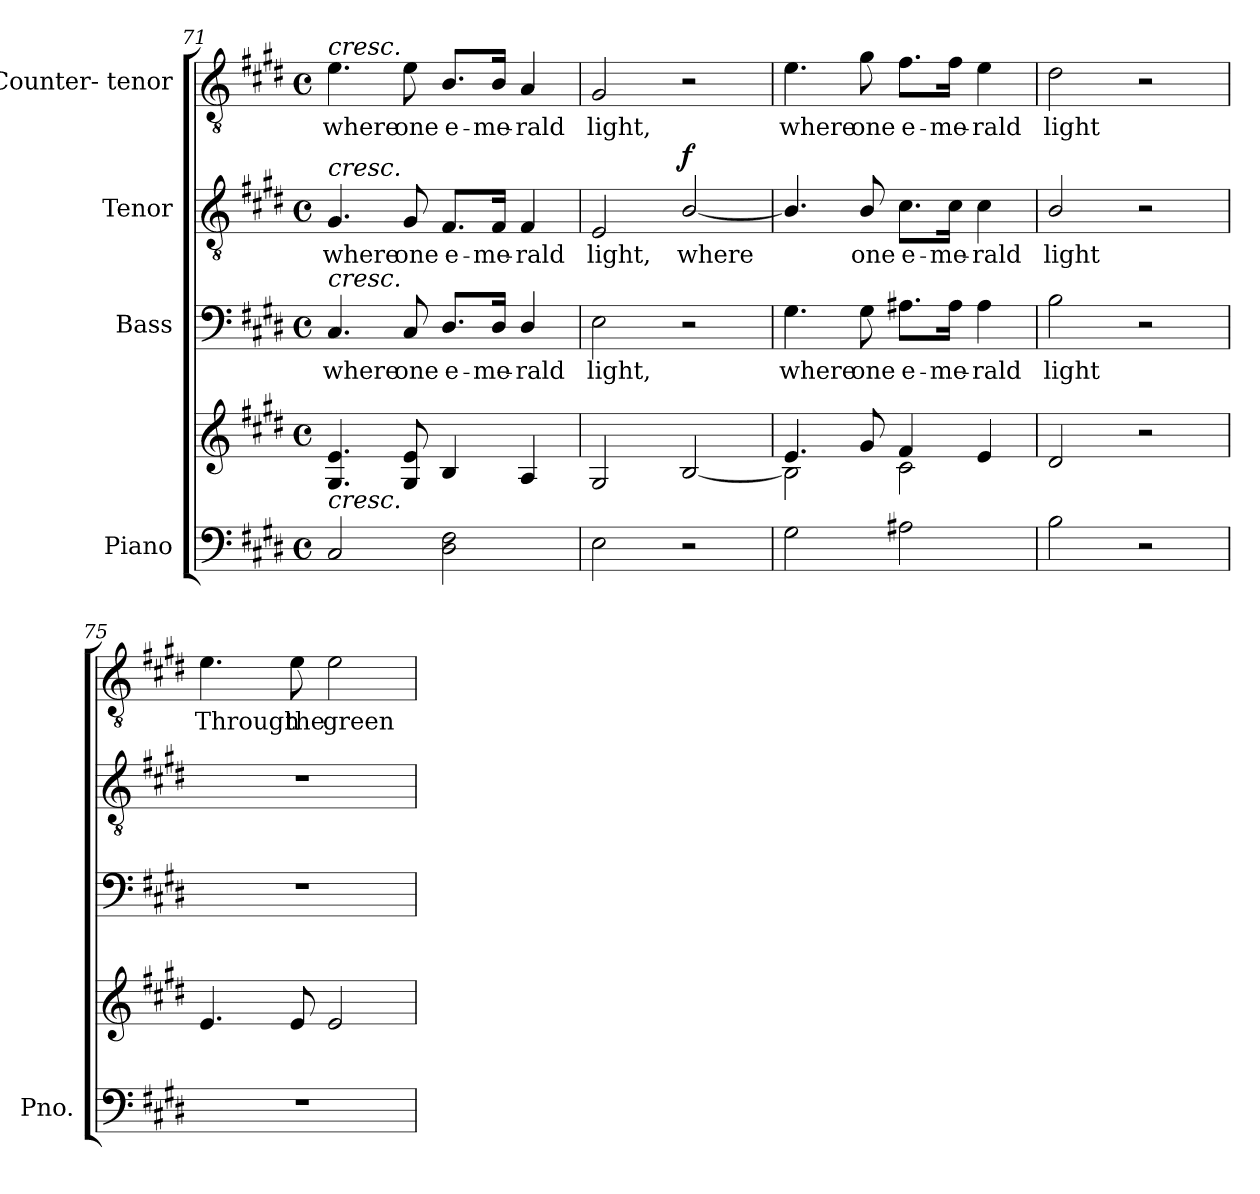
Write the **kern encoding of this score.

**kern	**kern	**kern	**text	**kern	**text	**dynam	**kern	**text
*part4	*part4	*part3	*part3	*part2	*part2	*part2	*part1	*part1
*staff5	*staff4	*staff3	*staff3	*staff2	*staff2	*staff2	*staff1	*staff1
*I"Piano	*	*I"Bass	*	*I"Tenor	*	*	*I"Counter- tenor	*
*I'Pno.	*	*	*	*	*	*	*	*
!!LO:LB:g=z
*clefF4	*clefG2	*clefF4	*	*clefGv2	*	*	*clefGv2	*
*	*	*	*	*ITrd7c12	*	*	*ITrd7c12	*
*k[f#c#g#d#]	*k[f#c#g#d#]	*k[f#c#g#d#]	*	*k[f#c#g#d#]	*	*	*k[f#c#g#d#]	*
*E:	*E:	*E:	*	*E:	*	*	*E:	*
*M4/4	*M4/4	*M4/4	*	*M4/4	*	*	*M4/4	*
*met(c)	*met(c)	*met(c)	*	*met(c)	*	*	*met(c)	*
=71	=71	=71	=71	=71	=71	=71	=71	=71
!	!	!	!LO:LY:b:color=#000000	!	!	!	!	!
!	!	!	!	!	!LO:LY:b:color=#000000	!	!	!
!	!	!	!	!	!	!	!LO:TX:a:i:t=cresc.	!
!	!	!	!	!LO:TX:a:i:t=cresc.	!	!	!	!
!	!	!LO:TX:a:i:t=cresc.	!	!	!	!	!	!
!	!LO:TX:b:i:t=cresc.	!	!	!	!	!	!	!
!	!	!	!	!	!	!	!	!LO:LY:b:color=#000000
2C#i/	4.G#i/ 4.ei	4.C#i/	where	4.GG#i/	where	.	4.Ei\	where
!	!	!	!LO:LY:b:color=#000000	!	!	!	!	!
!	!	!	!	!	!LO:LY:b:color=#000000	!	!	!
!	!	!	!	!	!	!	!	!LO:LY:b:color=#000000
.	8G#i/ 8ei	8C#i/	one	8GG#i/	one	.	8Ei\	one
!	!	!	!LO:LY:b:color=#000000	!	!	!	!	!
!	!	!	!	!	!LO:LY:b:color=#000000	!	!	!
!	!	!	!	!	!	!	!	!LO:LY:b:color=#000000
2D#i\ 2F#i	4Bi/	8.D#i/L	e-	8.FF#i/L	e-	.	8.BBi/L	e-
!	!	!	!LO:LY:b:color=#000000	!	!	!	!	!
!	!	!	!	!	!LO:LY:b:color=#000000	!	!	!
!	!	!	!	!	!	!	!	!LO:LY:b:color=#000000
.	.	16D#i/Jk	-me-	16FF#i/Jk	-me-	.	16BBi/Jk	-me-
!	!	!	!LO:LY:b:color=#000000	!	!	!	!	!
!	!	!	!	!	!LO:LY:b:color=#000000	!	!	!
!	!	!	!	!	!	!	!	!LO:LY:b:color=#000000
.	4Ai/	4D#i/	-rald	4FF#i/	-rald	.	4AAi/	-rald
=72	=72	=72	=72	=72	=72	=72	=72	=72
!	!	!	!LO:LY:b:color=#000000	!	!	!	!	!
!	!	!	!	!	!LO:LY:b:color=#000000	!	!	!
!	!	!	!	!	!	!	!	!LO:LY:b:color=#000000
2Ei\	2G#i/	2Ei\	light,	2EEi/	light,	.	2GG#i/	light,
!	!	!	!	!	!LO:LY:b:color=#000000	!	!	!
2r	[2Bi/	2r	.	[2BBi/	where	f	2r	.
=73	=73	=73	=73	=73	=73	=73	=73	=73
*	*^	*	*	*	*	*	*	*
!	!	!	!	!LO:LY:b:color=#000000	!	!	!	!	!
!	!	!	!	!	!	!	!	!	!LO:LY:b:color=#000000
2G#i\	4.ei/	2Bi\]	4.G#i\	where	4.BBi/]	.	.	4.Ei\	where
!	!	!	!	!LO:LY:b:color=#000000	!	!	!	!	!
!	!	!	!	!	!	!LO:LY:b:color=#000000	!	!	!
!	!	!	!	!	!	!	!	!	!LO:LY:b:color=#000000
.	8g#i/	.	8G#i\	one	8BBi/	one	.	8G#i\	one
!	!	!	!	!LO:LY:b:color=#000000	!	!	!	!	!
!	!	!	!	!	!	!LO:LY:b:color=#000000	!	!	!
!	!	!	!	!	!	!	!	!	!LO:LY:b:color=#000000
2A#Xi\	4f#i/	2c#i\	8.A#Xi\L	e-	8.C#i\L	e-	.	8.F#i\L	e-
!	!	!	!	!LO:LY:b:color=#000000	!	!	!	!	!
!	!	!	!	!	!	!LO:LY:b:color=#000000	!	!	!
!	!	!	!	!	!	!	!	!	!LO:LY:b:color=#000000
.	.	.	16A#i\Jk	-me-	16C#i\Jk	-me-	.	16F#i\Jk	-me-
!	!	!	!	!LO:LY:b:color=#000000	!	!	!	!	!
!	!	!	!	!	!	!LO:LY:b:color=#000000	!	!	!
!	!	!	!	!	!	!	!	!	!LO:LY:b:color=#000000
.	4ei/	.	4A#i\	-rald	4C#i\	-rald	.	4Ei\	-rald
*	*v	*v	*	*	*	*	*	*	*
=74	=74	=74	=74	=74	=74	=74	=74	=74
!	!	!	!LO:LY:b:color=#000000	!	!	!	!	!
!	!	!	!	!	!LO:LY:b:color=#000000	!	!	!
!	!	!	!	!	!	!	!	!LO:LY:b:color=#000000
2Bi\	2d#i/	2Bi\	light	2BBi/	light	.	2D#i\	light
2r	2r	2r	.	2r	.	.	2r	.
!!LO:PB:g=z
=75	=75	=75	=75	=75	=75	=75	=75	=75
!	!	!	!	!	!	!	!	!LO:LY:b:color=#000000
1r	4.ei/	1r	.	1r	.	.	4.Ei\	Through
!	!	!	!	!	!	!	!	!LO:LY:b:color=#000000
.	8ei/	.	.	.	.	.	8Ei\	the
!	!	!	!	!	!	!	!	!LO:LY:b:color=#000000
.	2ei/	.	.	.	.	.	2Ei\	green
=	=	=	=	=	=	=	=	=
*-	*-	*-	*-	*-	*-	*-	*-	*-
